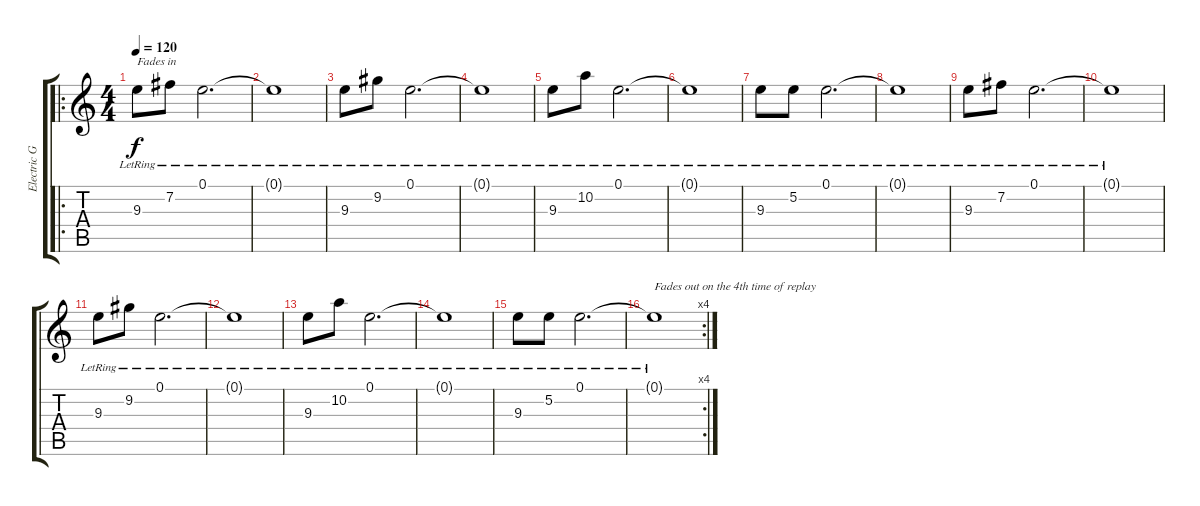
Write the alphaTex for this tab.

\track ("Electric Guitar" "Electric G") {instrument electricguitarclean}
\staff {score tabs}
\tuning (E4 B3 G3 D3 A2 D2) {hide}
\ro
\ts (4 4)
\tempo 120
\clef g2
\ks c
9.3{lr}.8{txt "Fades in" dy f instrument electricguitarclean} 7.2{lr}.8 0.1{lr}.2{d} |
0.1{lr t}.1 |
9.3{lr}.8 9.2{lr}.8 0.1{lr}.2{d} |
0.1{lr t}.1 |
9.3{lr}.8 10.2{lr}.8 0.1{lr}.2{d} |
0.1{lr t}.1 |
9.3{lr}.8 5.2{lr}.8 0.1{lr}.2{d} |
0.1{lr t}.1 |
9.3{lr}.8 7.2{lr}.8 0.1{lr}.2{d} |
0.1{lr t}.1 |
9.3{lr}.8 9.2{lr}.8 0.1{lr}.2{d} |
0.1{lr t}.1 |
9.3{lr}.8 10.2{lr}.8 0.1{lr}.2{d} |
0.1{lr t}.1 |
9.3{lr}.8 5.2{lr}.8 0.1{lr}.2{d} |
\rc 4
0.1{lr t}.1{txt "Fades out on the 4th time of replay"}
